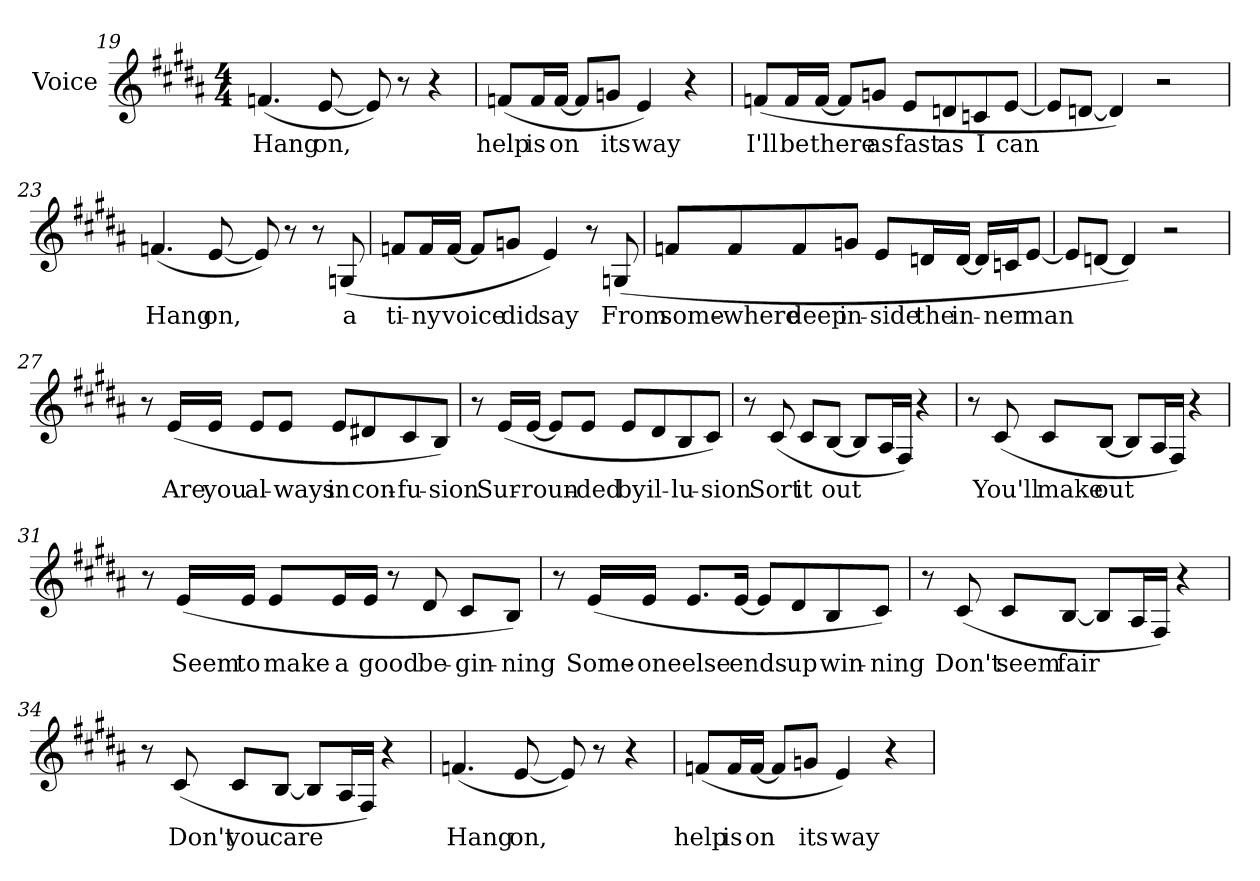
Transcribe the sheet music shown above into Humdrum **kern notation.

**kern	**text
*part1	*part1
*staff1	*staff1
*I"Voice	*
*I'Voice	*
!!LO:LB:g=z
*clefG2	*
*k[f#c#g#d#a#]	*
*B:	*
*M4/4	*
=19	=19
!	!LO:LY:b:color=#000000
(4.fni/	Hang
!	!LO:LY:b:color=#000000
[8ei/	on,
8ei/])	.
8r	.
4r	.
=20	=20
!	!LO:LY:b:color=#000000
(8fni/L	help
!	!LO:LY:b:color=#000000
16fi/L	is
!	!LO:LY:b:color=#000000
[16fi/JJ	on
8fi/L]	.
!	!LO:LY:b:color=#000000
8gni/J	its
!	!LO:LY:b:color=#000000
4ei/)	way
4r	.
=21	=21
!	!LO:LY:b:color=#000000
(8fni/L	I'll
!	!LO:LY:b:color=#000000
16fi/L	be
!	!LO:LY:b:color=#000000
[16fi/JJ	there
8fi/L]	.
!	!LO:LY:b:color=#000000
8gni/J	as
!	!LO:LY:b:color=#000000
8ei/L	fast
!	!LO:LY:b:color=#000000
8dni/	as
!	!LO:LY:b:color=#000000
8cni/	I
!	!LO:LY:b:color=#000000
[8ei/J	can
=22	=22
8ei/L]	.
[8dni/J	.
4di/])	.
2r	.
!!LO:LB:g=z
=23	=23
!	!LO:LY:b:color=#000000
(4.fni/	Hang
!	!LO:LY:b:color=#000000
[8ei/	on,
8ei/])	.
8r	.
8r	.
!	!LO:LY:b:color=#000000
(8Gni/	a
=24	=24
!	!LO:LY:b:color=#000000
8fni/L	ti-
!	!LO:LY:b:color=#000000
16fi/L	-ny
!	!LO:LY:b:color=#000000
[16fi/JJ	voice
8fi/L]	.
!	!LO:LY:b:color=#000000
8gni/J	did
!	!LO:LY:b:color=#000000
4ei/)	say
8r	.
!	!LO:LY:b:color=#000000
(8Gni/	From
=25	=25
!	!LO:LY:b:color=#000000
8fni/L	some-
!	!LO:LY:b:color=#000000
8fi/	-where
!	!LO:LY:b:color=#000000
8fi/	deep
!	!LO:LY:b:color=#000000
8gni/J	in-
!	!LO:LY:b:color=#000000
8ei/L	-side
!	!LO:LY:b:color=#000000
16dni/L	the
!	!LO:LY:b:color=#000000
[16di/JJ	in-
16di/LL]	.
!	!LO:LY:b:color=#000000
16cni/J	-ner
!	!LO:LY:b:color=#000000
[8ei/J	man
!!LO:LB:g=z
=26	=26
8ei/L]	.
[8dni/J	.
4di/])	.
2r	.
=27	=27
8r	.
!	!LO:LY:b:color=#000000
(16ei/LL	Are
!	!LO:LY:b:color=#000000
16ei/JJ	you
!	!LO:LY:b:color=#000000
8ei/L	al-
!	!LO:LY:b:color=#000000
8ei/J	-ways
!	!LO:LY:b:color=#000000
8ei/L	in
!	!LO:LY:b:color=#000000
8d#Xi/	con-
!	!LO:LY:b:color=#000000
8c#i/	-fu-
!	!LO:LY:b:color=#000000
8Bi/J)	-sion
=28	=28
8r	.
!	!LO:LY:b:color=#000000
(16ei/LL	Sur-
!	!LO:LY:b:color=#000000
[16ei/JJ	-roun-
8ei/L]	.
!	!LO:LY:b:color=#000000
8ei/J	-ded
!	!LO:LY:b:color=#000000
8ei/L	by
!	!LO:LY:b:color=#000000
8d#i/	il-
!	!LO:LY:b:color=#000000
8Bi/	-lu-
!	!LO:LY:b:color=#000000
8c#i/J)	-sion
!!LO:LB:g=z
=29	=29
8r	.
!	!LO:LY:b:color=#000000
(8c#i/	Sort
!	!LO:LY:b:color=#000000
8c#i/L	it
!	!LO:LY:b:color=#000000
[8Bi/J	out
8Bi/L]	.
16A#i/L	.
16F#i/JJ)	.
4r	.
=30	=30
8r	.
!	!LO:LY:b:color=#000000
(8c#i/	You'll
!	!LO:LY:b:color=#000000
8c#i/L	make
!	!LO:LY:b:color=#000000
[8Bi/J	out
8Bi/L]	.
16A#i/L	.
16F#i/JJ)	.
4r	.
=31	=31
8r	.
!	!LO:LY:b:color=#000000
(16ei/LL	Seem
!	!LO:LY:b:color=#000000
16ei/JJ	to
!	!LO:LY:b:color=#000000
8ei/L	make
!	!LO:LY:b:color=#000000
16ei/L	a
!	!LO:LY:b:color=#000000
16ei/JJ	good
8r	.
!	!LO:LY:b:color=#000000
8d#i/	be-
!	!LO:LY:b:color=#000000
8c#i/L	-gin-
!	!LO:LY:b:color=#000000
8Bi/J)	-ning
!!LO:LB:g=z
=32	=32
8r	.
!	!LO:LY:b:color=#000000
(16ei/LL	Some-
!	!LO:LY:b:color=#000000
16ei/JJ	-one
!	!LO:LY:b:color=#000000
8.ei/L	else
!	!LO:LY:b:color=#000000
[16ei/Jk	ends
8ei/L]	.
!	!LO:LY:b:color=#000000
8d#i/	up
!	!LO:LY:b:color=#000000
8Bi/	win-
!	!LO:LY:b:color=#000000
8c#i/J)	-ning
=33	=33
8r	.
!	!LO:LY:b:color=#000000
(8c#i/	Don't
!	!LO:LY:b:color=#000000
8c#i/L	seem
!	!LO:LY:b:color=#000000
[8Bi/J	fair
8Bi/L]	.
16A#i/L	.
16F#i/JJ)	.
4r	.
=34	=34
8r	.
!	!LO:LY:b:color=#000000
(8c#i/	Don't
!	!LO:LY:b:color=#000000
8c#i/L	you
!	!LO:LY:b:color=#000000
[8Bi/J	care
8Bi/L]	.
16A#i/L	.
16F#i/JJ)	.
4r	.
!!LO:LB:g=z
=35	=35
!	!LO:LY:b:color=#000000
(4.fni/	Hang
!	!LO:LY:b:color=#000000
[8ei/	on,
8ei/])	.
8r	.
4r	.
=36	=36
!	!LO:LY:b:color=#000000
(8fni/L	help
!	!LO:LY:b:color=#000000
16fi/L	is
!	!LO:LY:b:color=#000000
[16fi/JJ	on
8fi/L]	.
!	!LO:LY:b:color=#000000
8gni/J	its
!	!LO:LY:b:color=#000000
4ei/)	way
4r	.
=	=
*-	*-
